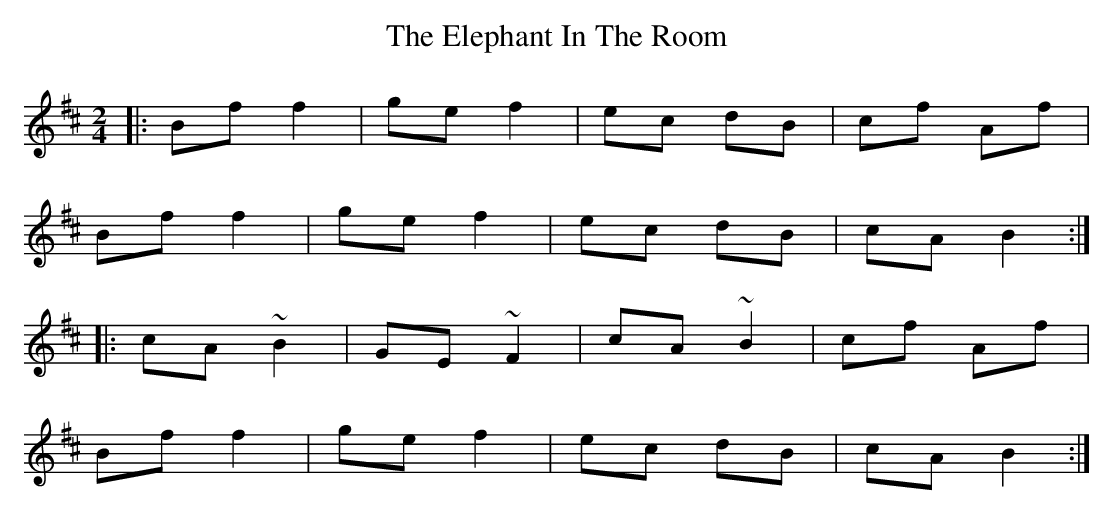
X:1
T: The Elephant In The Room
M: 2/4
L: 1/8
K: Bmin
|: Bf f2 | ge f2 | ec dB | cf Af |
Bf f2 | ge f2 | ec dB | cA B2 :|
|: cA ~B2 | GE ~F2 | cA ~B2 | cf Af |
Bf f2 | ge f2 | ec dB | cA B2 :|
